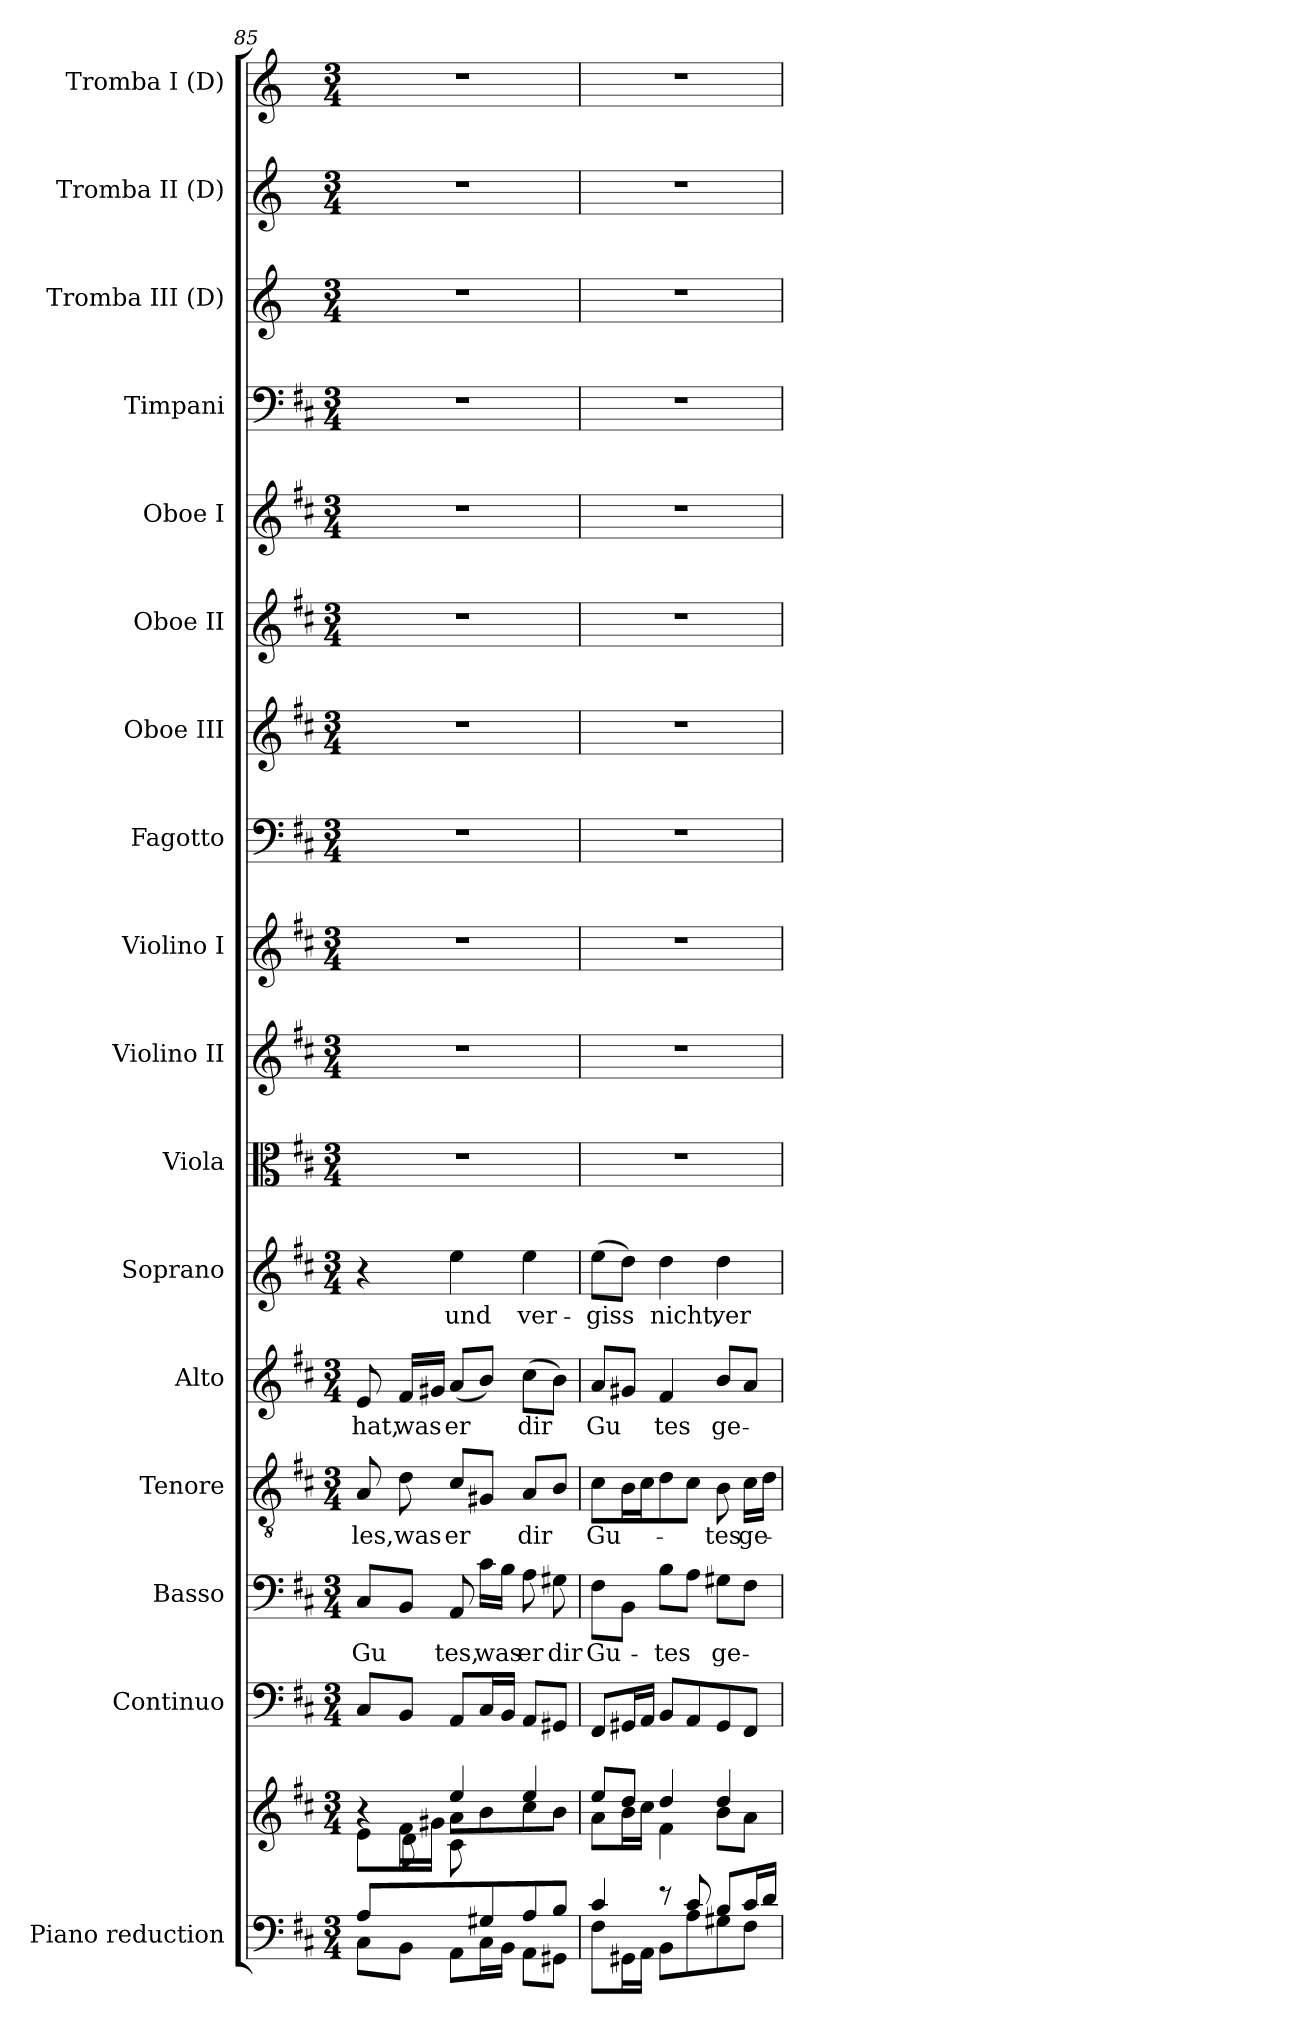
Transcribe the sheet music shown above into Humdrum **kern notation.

**kern	**kern	**kern	**kern	**text	**kern	**text	**kern	**text	**kern	**text	**kern	**kern	**kern	**kern	**kern	**kern	**kern	**kern	**kern	**kern	**kern
*part17	*part17	*part16	*part15	*part15	*part14	*part14	*part13	*part13	*part12	*part12	*part11	*part10	*part9	*part8	*part7	*part6	*part5	*part4	*part3	*part2	*part1
*staff18	*staff17	*staff16	*staff15	*staff15	*staff14	*staff14	*staff13	*staff13	*staff12	*staff12	*staff11	*staff10	*staff9	*staff8	*staff7	*staff6	*staff5	*staff4	*staff3	*staff2	*staff1
*I"Piano reduction	*	*I"Continuo	*I"Basso	*	*I"Tenore	*	*I"Alto	*	*I"Soprano	*	*I"Viola	*I"Violino II	*I"Violino I	*I"Fagotto	*I"Oboe III	*I"Oboe II	*I"Oboe I	*I"Timpani	*I"Tromba III (D)	*I"Tromba II (D)	*I"Tromba I (D)
*I'Pno	*	*	*	*	*	*	*	*	*	*	*	*	*	*	*I'Ob	*I'Ob	*I'Ob	*I'Timp	*	*	*
!!LO:PB:g=z
*clefF4	*clefG2	*clefF4	*clefF4	*	*clefGv2	*	*clefG2	*	*clefG2	*	*clefC3	*clefG2	*clefG2	*clefF4	*clefG2	*clefG2	*clefG2	*clefF4	*clefG2	*clefG2	*clefG2
*	*	*	*	*	*	*	*	*	*	*	*	*	*	*	*	*	*	*	*ITrd-1c-2	*ITrd-1c-2	*ITrd-1c-2
*k[f#c#]	*k[f#c#]	*k[f#c#]	*k[f#c#]	*	*k[f#c#]	*	*k[f#c#]	*	*k[f#c#]	*	*k[f#c#]	*k[f#c#]	*k[f#c#]	*k[f#c#]	*k[f#c#]	*k[f#c#]	*k[f#c#]	*k[f#c#]	*k[f#c#]	*k[f#c#]	*k[f#c#]
*M3/4	*M3/4	*M3/4	*M3/4	*	*M3/4	*	*M3/4	*	*M3/4	*	*M3/4	*M3/4	*M3/4	*M3/4	*M3/4	*M3/4	*M3/4	*M3/4	*M3/4	*M3/4	*M3/4
=85	=85	=85	=85	=85	=85	=85	=85	=85	=85	=85	=85	=85	=85	=85	=85	=85	=85	=85	=85	=85	=85
*^	*^	*	*	*	*	*	*	*	*	*	*	*	*	*	*	*	*	*	*	*	*
*	*	*	*^	*	*	*	*	*	*	*	*	*	*	*	*	*	*	*	*	*	*	*	*
!	!	!	!	!	!	!	!LO:LY:b	!	!LO:LY:b	!	!LO:LY:b	!	!	!	!	!	!	!	!	!	!	!	!	!
8A/L	8C#\L	4r	8e\L	8ryy	8C#/L	8C#/L	Gu	8A/	les,	8e/	hat,	4r	.	2.r	2.r	2.r	2.r	2.r	2.r	2.r	2.r	2.r	2.r	2.r
!	!	!	!	!	!	!	!	!	!LO:LY:b	!	!LO:LY:b	!	!	!	!	!	!	!	!	!	!	!	!	!
4ryy	8BB\J	.	16f#\L	8d\	8BB/J	8BB/J	.	8d\	was	16f#/LL	was	.	.	.	.	.	.	.	.	.	.	.	.	.
.	.	.	16g#X\JJ	.	.	.	.	.	.	16g#X/JJ	.	.	.	.	.	.	.	.	.	.	.	.	.	.
!	!	!	!	!	!	!	!LO:LY:b	!	!LO:LY:b	!	!LO:LY:b	!	!LO:LY:b	!	!	!	!	!	!	!	!	!	!	!
.	8AA\L	4ee/	8a\L	8c#\	8AA/L	8AA/	tes,	8c#/L	er	(<8a/L	er	4ee\	und	.	.	.	.	.	.	.	.	.	.	.
!	!	!	!	!	!	!	!LO:LY:b	!	!	!	!	!	!	!	!	!	!	!	!	!	!	!	!	!
8G#X/	16C#\L	.	8b\	4.ryy	16C#/L	16c#\LL	was	8G#X/J	.	8b/J)	.	.	.	.	.	.	.	.	.	.	.	.	.	.
.	16BB\JJ	.	.	.	16BB/JJ	16B\JJ	.	.	.	.	.	.	.	.	.	.	.	.	.	.	.	.	.	.
!	!	!	!	!	!	!	!LO:LY:b	!	!LO:LY:b	!	!LO:LY:b	!	!LO:LY:b	!	!	!	!	!	!	!	!	!	!	!
8A/	8AA\L	4ee/	8cc#\	.	8AA/L	8A\	er	8A/L	dir	(>8cc#\L	dir	4ee\	ver-	.	.	.	.	.	.	.	.	.	.	.
!	!	!	!	!	!	!	!LO:LY:b	!	!	!	!	!	!	!	!	!	!	!	!	!	!	!	!	!
8B/J	8GG#X\J	.	8b\J	.	8GG#X/J	8G#X\	dir	8B/J	.	8b\J)	.	.	.	.	.	.	.	.	.	.	.	.	.	.
*	*	*	*v	*v	*	*	*	*	*	*	*	*	*	*	*	*	*	*	*	*	*	*	*	*
=86	=86	=86	=86	=86	=86	=86	=86	=86	=86	=86	=86	=86	=86	=86	=86	=86	=86	=86	=86	=86	=86	=86	=86
!	!	!	!	!	!	!LO:LY:b	!	!LO:LY:b	!	!LO:LY:b	!	!LO:LY:b	!	!	!	!	!	!	!	!	!	!	!
4c#/	8F#\L	8ee/L	8a\L	8FF#/L	8F#\L	Gu-	8c#\L	Gu-	8a/L	Gu	(>8ee\L	giss	2.r	2.r	2.r	2.r	2.r	2.r	2.r	2.r	2.r	2.r	2.r
.	16GG#X\L	8dd/J	16b\L	16GG#X/L	8BB\J	.	16B\L	.	8g#X/J	.	8dd\J)	.	.	.	.	.	.	.	.	.	.	.	.
.	16AA\JJ	.	16cc#\JJ	16AA/JJ	.	.	16c#\J	.	.	.	.	.	.	.	.	.	.	.	.	.	.	.	.
!	!	!	!	!	!	!LO:LY:b	!	!	!	!LO:LY:b	!	!LO:LY:b	!	!	!	!	!	!	!	!	!	!	!
8r	8BB\L	4dd/	4f#\	8BB/L	8B\L	-tes	8d\	.	4f#/	tes	4dd\	nicht,	.	.	.	.	.	.	.	.	.	.	.
8c#/	8A\	.	.	8AA/	8A\J	.	8c#\J	.	.	.	.	.	.	.	.	.	.	.	.	.	.	.	.
!	!	!	!	!	!	!LO:LY:b	!	!LO:LY:b	!	!LO:LY:b	!	!LO:LY:b	!	!	!	!	!	!	!	!	!	!	!
8B/L	8G#X\	4dd/	8b\L	8GG#/	8G#X\L	ge-	8B\	-tes	8b/L	ge-	4dd\	ver-	.	.	.	.	.	.	.	.	.	.	.
!	!	!	!	!	!	!	!	!LO:LY:b	!	!	!	!	!	!	!	!	!	!	!	!	!	!	!
16c#/L	8F#\J	.	8a\J	8FF#/J	8F#\J	.	16c#\LL	ge-	8a/J	.	.	.	.	.	.	.	.	.	.	.	.	.	.
16d/JJ	.	.	.	.	.	.	16d\JJ	.	.	.	.	.	.	.	.	.	.	.	.	.	.	.	.
*v	*v	*	*	*	*	*	*	*	*	*	*	*	*	*	*	*	*	*	*	*	*	*	*
*	*v	*v	*	*	*	*	*	*	*	*	*	*	*	*	*	*	*	*	*	*	*	*
=	=	=	=	=	=	=	=	=	=	=	=	=	=	=	=	=	=	=	=	=	=
*-	*-	*-	*-	*-	*-	*-	*-	*-	*-	*-	*-	*-	*-	*-	*-	*-	*-	*-	*-	*-	*-
